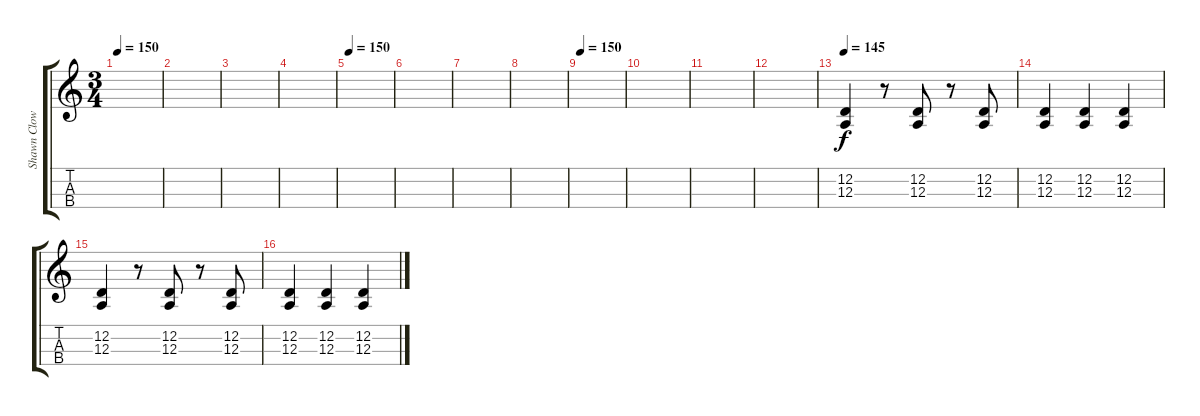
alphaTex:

\track ("Shawn Clown Crahan" "Shawn Clow") {instrument melodictom}
\staff {score tabs}
\tuning (G3 D3 A2 E2) {hide}
\ts (3 4)
\tempo 150
\clef g2
\ks c
|
|
|
|
\tempo 150
|
|
|
|
\tempo 150
|
|
|
|
\tempo 145
(12.2 12.3).4 r.8 (12.2 12.3).8 r.8 (12.2 12.3).8 |
(12.2 12.3).4 (12.2 12.3).4 (12.2 12.3).4 |
(12.2 12.3).4 r.8 (12.2 12.3).8 r.8 (12.2 12.3).8 |
(12.2 12.3).4 (12.2 12.3).4 (12.2 12.3).4
